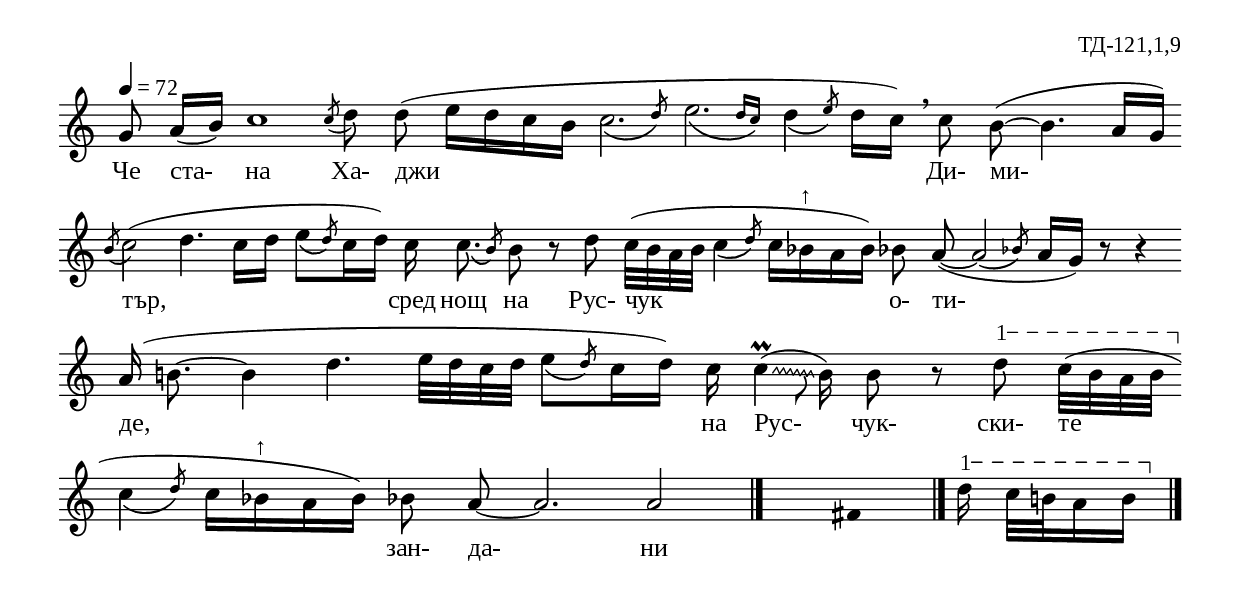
%{
td_121_1_09
%}

\include "td-preamble.ly"

\score {
\relative c'' {
\tempo 4 = 72
\cadenzaOn
\phrasingSlurDown
g8\noBeam a16[( b]) c1 \acciaccatura c8 d d\noBeam( e16[ d c b] 
\afterGrace c2.\( { \stdB d8\) \stdE } \afterGrace e2.\( { d16[ c]\) } \afterGrace d4\( { \stdB e8\) \stdE} 
d16[ c]) \breathe
c8 b\noBeam(~ b4. a16[ g])
\bar ""
\acciaccatura b8 c2( d4. c16[ d] \afterGrace e8[\( { \stdB d\) \stdE } c16 d]) c16\noBeam 
\afterGrace c8.\( { \stdB b8\) \stdE }
b r d8 c32[( b a b] 
\afterGrace c4\( { \stdB d8\) \stdE } c16[ bes^"↑" a bes]) bes!8 a\noBeam~( 
\afterGrace a2\( { \stdB bes!8\) \stdE }
a16[ g]) r8 r4
\bar ""
a16( b8.\noBeam~ b4 d4. e32[ d c d] \afterGrace e8[\( { \stdB d8\) \stdE } c16 d]) c16\noBeam 
\override Glissando #'style = #'zigzag
\noteFi c8\prall\glissando( b16) b8\noBeam r 
\varA
d8\startTextSpan c32[( b a b\stopTextSpan] \bar ""
\afterGrace c4\( { \stdB d8\) \stdE } c16[ bes!^"↑" a bes])
\bar ""
bes!8 a~\noBeam a2. a2
\bar "|."
s4 \fixB fis! \fixC
\bar "|."
\varA
d'16\startTextSpan c32[ b a16 b\stopTextSpan] 
\bar "|."
}
\addlyrics { Че ста- на Ха- джи Ди- ми- тър, сред нощ на Рус- чук о- ти- де, на
Рус- чук- ски- те зан- да- ни }
%
\layout {
   \context { 
	    \Staff \remove "Time_signature_engraver" } 
  indent = #0
  line-width = 190\mm
  ragged-right=##f
}
%
\midi { 
	\context {
		\Score tempoWholesPerMinute = #(ly:make-moment 72 4)
		}
	}
}
%
\header{
  opus = "ТД-121,1,9"
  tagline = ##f
}


